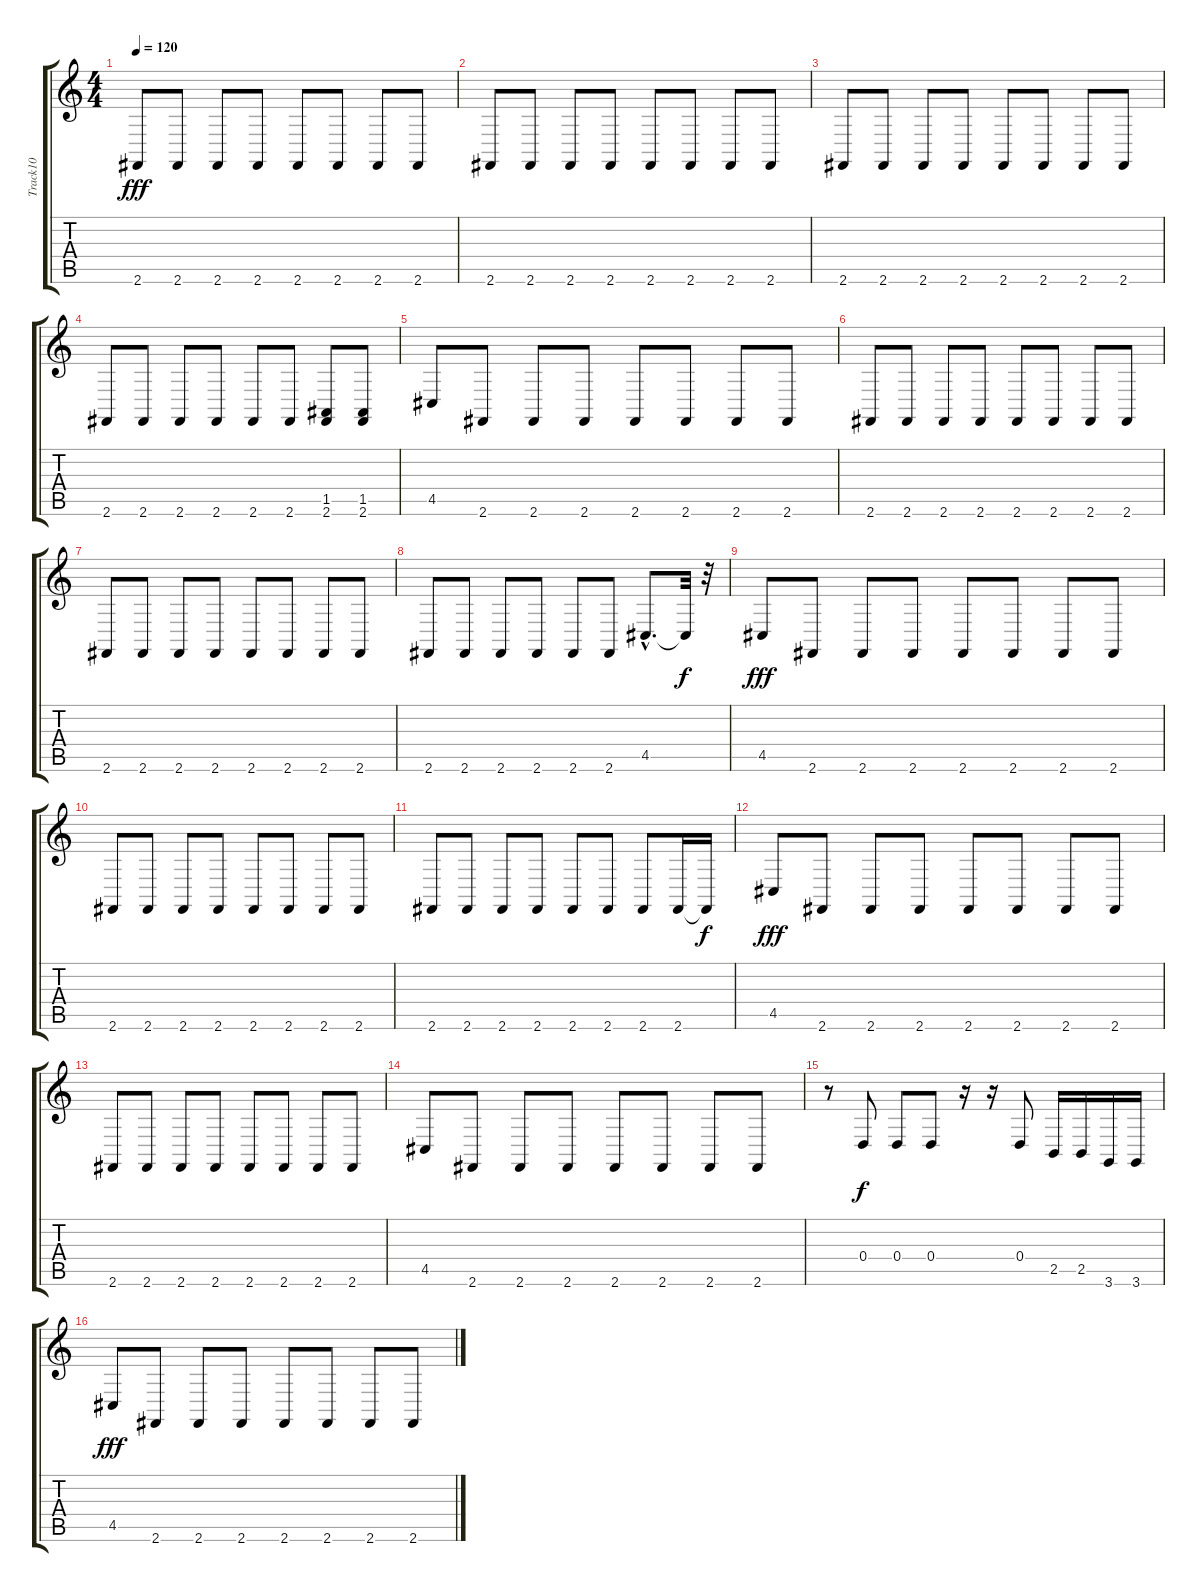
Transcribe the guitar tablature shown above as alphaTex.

\track ("Track10" "Track10") {instrument drawbarorgan}
\staff {score tabs}
\tuning (E4 B3 G3 D3 A2 E2) {hide}
\ts (4 4)
\tempo 120
\clef g2
\ks c
2.6.8{dy fff} 2.6.8 2.6.8 2.6.8 2.6.8 2.6.8 2.6.8 2.6.8 |
2.6.8 2.6.8 2.6.8 2.6.8 2.6.8 2.6.8 2.6.8 2.6.8 |
2.6.8 2.6.8 2.6.8 2.6.8 2.6.8 2.6.8 2.6.8 2.6.8 |
2.6.8 2.6.8 2.6.8 2.6.8 2.6.8 2.6.8 (1.5 2.6).8 (1.5 2.6).8 |
4.5.8 2.6.8 2.6.8 2.6.8 2.6.8 2.6.8 2.6.8 2.6.8 |
2.6.8 2.6.8 2.6.8 2.6.8 2.6.8 2.6.8 2.6.8 2.6.8 |
2.6.8 2.6.8 2.6.8 2.6.8 2.6.8 2.6.8 2.6.8 2.6.8 |
2.6.8 2.6.8 2.6.8 2.6.8 2.6.8 2.6.8 4.5{hac}.8{d} 4.5{t}.32{dy f} r.32 |
4.5.8{dy fff} 2.6.8 2.6.8 2.6.8 2.6.8 2.6.8 2.6.8 2.6.8 |
2.6.8 2.6.8 2.6.8 2.6.8 2.6.8 2.6.8 2.6.8 2.6.8 |
2.6.8 2.6.8 2.6.8 2.6.8 2.6.8 2.6.8 2.6.8 2.6.16 2.6{t}.16{dy f} |
4.5.8{dy fff volume 12} 2.6.8 2.6.8 2.6.8 2.6.8 2.6.8 2.6.8 2.6.8 |
2.6.8 2.6.8 2.6.8 2.6.8 2.6.8 2.6.8 2.6.8 2.6.8 |
4.5.8 2.6.8 2.6.8 2.6.8 2.6.8 2.6.8 2.6.8 2.6.8 |
r.8 0.4.8{dy f} 0.4.8 0.4.8 r.16 r.16 0.4.8 2.5.16 2.5.16 3.6.16 3.6.16 |
4.5.8{dy fff} 2.6.8 2.6.8 2.6.8 2.6.8 2.6.8 2.6.8 2.6.8
